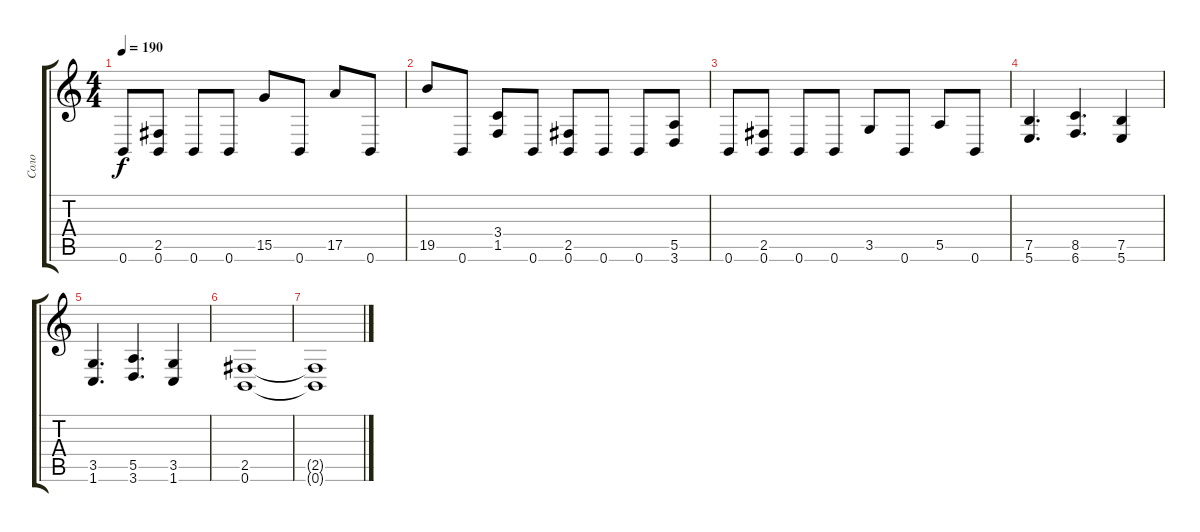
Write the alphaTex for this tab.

\track ("Соло" "Соло") {instrument distortionguitar}
\staff {score tabs}
\tuning (B3 Gb3 D3 A2 E2 B1) {hide}
\ts (4 4)
\tempo 190
\clef g2
\ks c
0.6.8{dy f} (2.5 0.6).8 0.6.8 0.6.8 15.5.8 0.6.8 17.5.8 0.6.8 |
19.5.8 0.6.8 (3.4 1.5).8 0.6.8 (2.5 0.6).8 0.6.8 0.6.8 (5.5 3.6).8 |
0.6.8 (2.5 0.6).8 0.6.8 0.6.8 3.5.8 0.6.8 5.5.8 0.6.8 |
(7.5 5.6).4{d} (8.5 6.6).4{d} (7.5 5.6).4 |
(3.5 1.6).4{d} (5.5 3.6).4{d} (3.5 1.6).4 |
(2.5 0.6).1 |
(2.5{t} 0.6{t}).1
